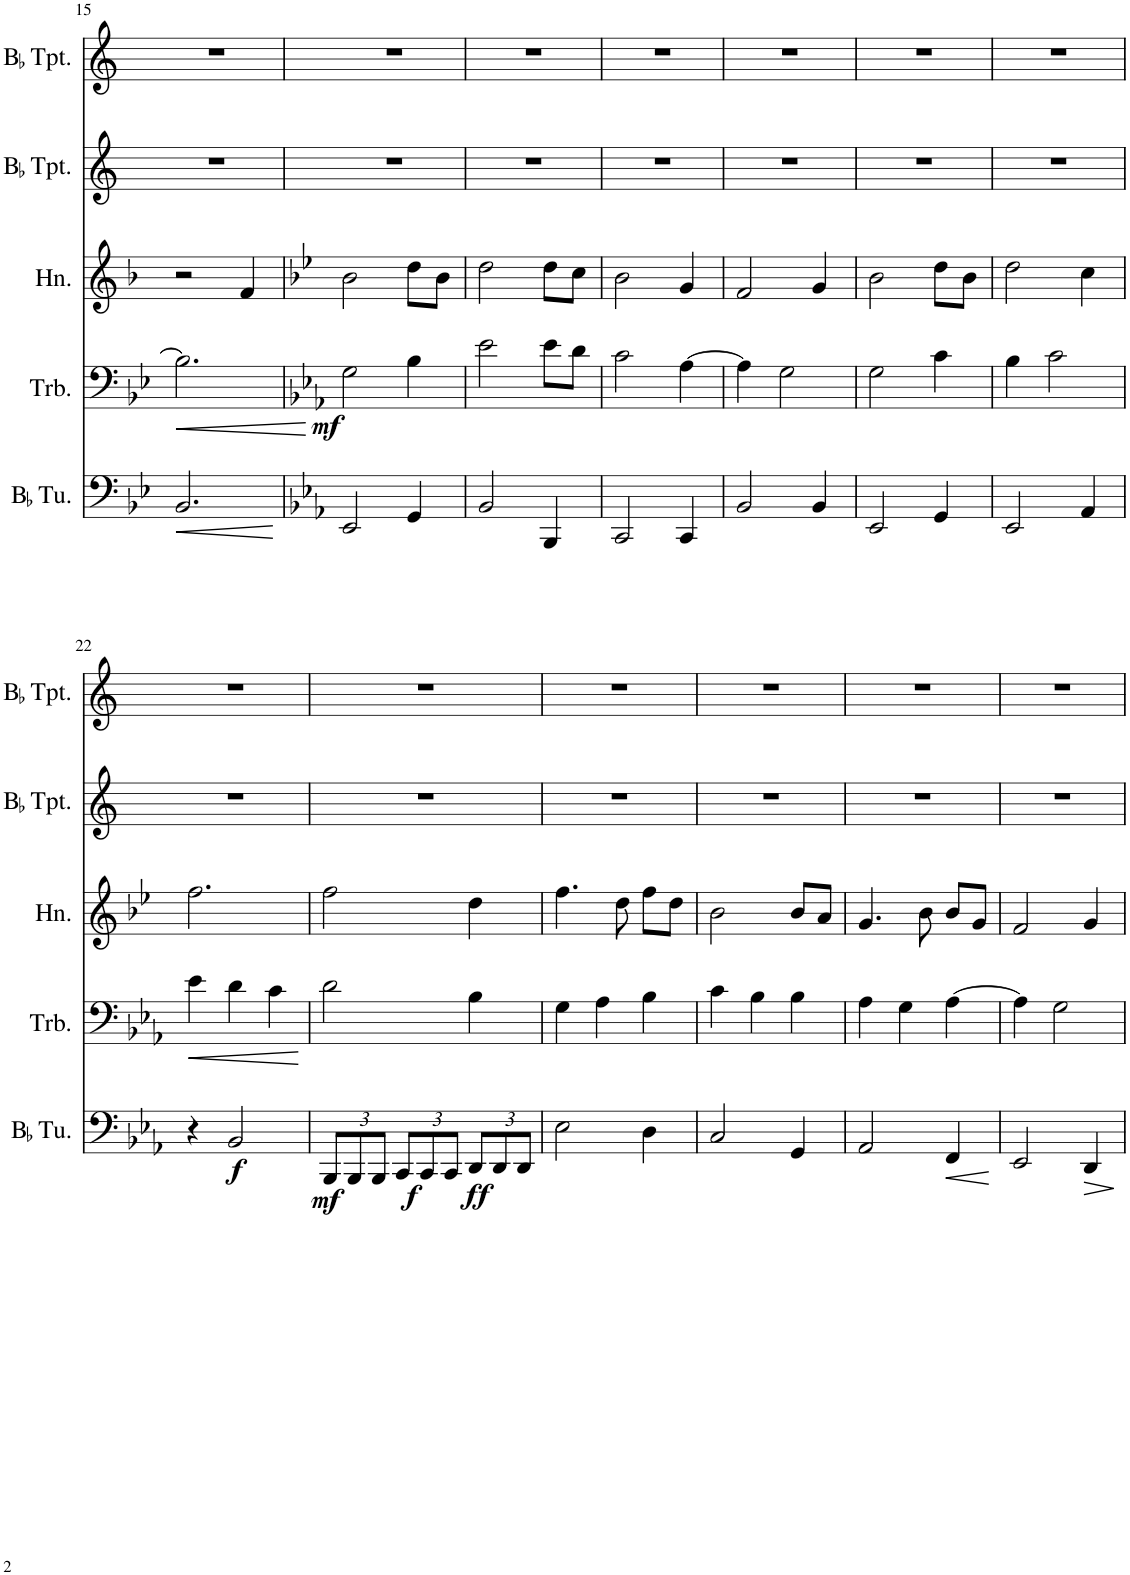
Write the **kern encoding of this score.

**kern	**dynam	**kern	**dynam	**kern	**kern	**kern
*part5	*part5	*part4	*part4	*part3	*part2	*part1
*staff5	*staff5	*staff4	*staff4	*staff3	*staff2	*staff1
*I"BaccidentalFlat Tuba	*	*I"Trombone	*	*I"Horn	*I"BaccidentalFlat Trumpet	*I"BaccidentalFlat Trumpet
*I'BaccidentalFlat Tu.	*	*I'Trb.	*	*I'Hn.	*I'BaccidentalFlat Tpt.	*I'BaccidentalFlat Tpt.
!!LO:PB:g=z
*clefF4	*	*clefF4	*	*clefG2	*clefG2	*clefG2
*	*	*	*	*Trd4c7	*Trd1c2	*Trd1c2
*k[b-e-]	*	*k[b-e-]	*	*k[b-]	*k[]	*k[]
*M3/4	*	*M3/4	*	*M3/4	*M3/4	*M3/4
=15	=15	=15	=15	=15	=15	=15
!	!LO:HP:b	!	!LO:HP:b	!	!	!
2.BB-/	<	2.B-\]	<	2r	2.r	2.r
.	.	.	.	4f/	.	.
.	[	.	[	.	.	.
=16	=16	=16	=16	=16	=16	=16
*k[b-e-a-]	*	*k[b-e-a-]	*	*k[b-e-]	*	*
!	!	!	!LO:DY:b	!	!	!
2EE-/	.	2G\	mf	2b-\	2.r	2.r
4GG/	.	4B-\	.	8dd\L	.	.
.	.	.	.	8b-\J	.	.
=17	=17	=17	=17	=17	=17	=17
2BB-/	.	2e-\	.	2dd\	2.r	2.r
4BBB-/	.	8e-\L	.	8dd\L	.	.
.	.	8d\J	.	8cc\J	.	.
=18	=18	=18	=18	=18	=18	=18
2CC/	.	2c\	.	2b-\	2.r	2.r
4CC/	.	[4A-\	.	4g/	.	.
=19	=19	=19	=19	=19	=19	=19
2BB-/	.	4A-\]	.	2f/	2.r	2.r
.	.	2G\	.	.	.	.
4BB-/	.	.	.	4g/	.	.
=20	=20	=20	=20	=20	=20	=20
2EE-/	.	2G\	.	2b-\	2.r	2.r
4GG/	.	4c\	.	8dd\L	.	.
.	.	.	.	8b-\J	.	.
=21	=21	=21	=21	=21	=21	=21
2EE-/	.	4B-\	.	2dd\	2.r	2.r
.	.	2c\	.	.	.	.
4AA-/	.	.	.	4cc\	.	.
!!LO:LB:g=z
=22	=22	=22	=22	=22	=22	=22
!	!	!	!LO:HP:b	!	!	!
4r	.	4e-\	<	2.ff\	2.r	2.r
!	!LO:DY:b	!	!	!	!	!
2BB-/	f	4d\	.	.	.	.
.	.	4c\	.	.	.	.
.	.	.	[	.	.	.
=23	=23	=23	=23	=23	=23	=23
*Xbrackettup	*	*	*	*	*	*
!	!LO:DY:b	!	!	!	!	!
12BBB-/L	mf	2d\	.	2ff\	2.r	2.r
12BBB-/	.	.	.	.	.	.
12BBB-/J	.	.	.	.	.	.
!	!LO:DY:b	!	!	!	!	!
12CC/L	f	.	.	.	.	.
12CC/	.	.	.	.	.	.
12CC/J	.	.	.	.	.	.
!	!LO:DY:b	!	!	!	!	!
12DD/L	ff	4B-\	.	4dd\	.	.
12DD/	.	.	.	.	.	.
12DD/J	.	.	.	.	.	.
=24	=24	=24	=24	=24	=24	=24
2E-\	.	4G\	.	4.ff\	2.r	2.r
.	.	4A-\	.	.	.	.
.	.	.	.	8dd\	.	.
4D\	.	4B-\	.	8ff\L	.	.
.	.	.	.	8dd\J	.	.
=25	=25	=25	=25	=25	=25	=25
2C/	.	4c\	.	2b-\	2.r	2.r
.	.	4B-\	.	.	.	.
4GG/	.	4B-\	.	8b-/L	.	.
.	.	.	.	8a/J	.	.
=26	=26	=26	=26	=26	=26	=26
2AA-/	.	4A-\	.	4.g/	2.r	2.r
.	.	4G\	.	.	.	.
.	.	.	.	8b-\	.	.
!	!LO:HP:b	!	!	!	!	!
4FF/	<	[4A-\	.	8b-/L	.	.
.	.	.	.	8g/J	.	.
.	[	.	.	.	.	.
=27	=27	=27	=27	=27	=27	=27
2EE-/	.	4A-\]	.	2f/	2.r	2.r
.	.	2G\	.	.	.	.
!	!LO:HP:b	!	!	!	!	!
4DD/	>	.	.	4g/	.	.
.	]	.	.	.	.	.
=	=	=	=	=	=	=
*-	*-	*-	*-	*-	*-	*-
